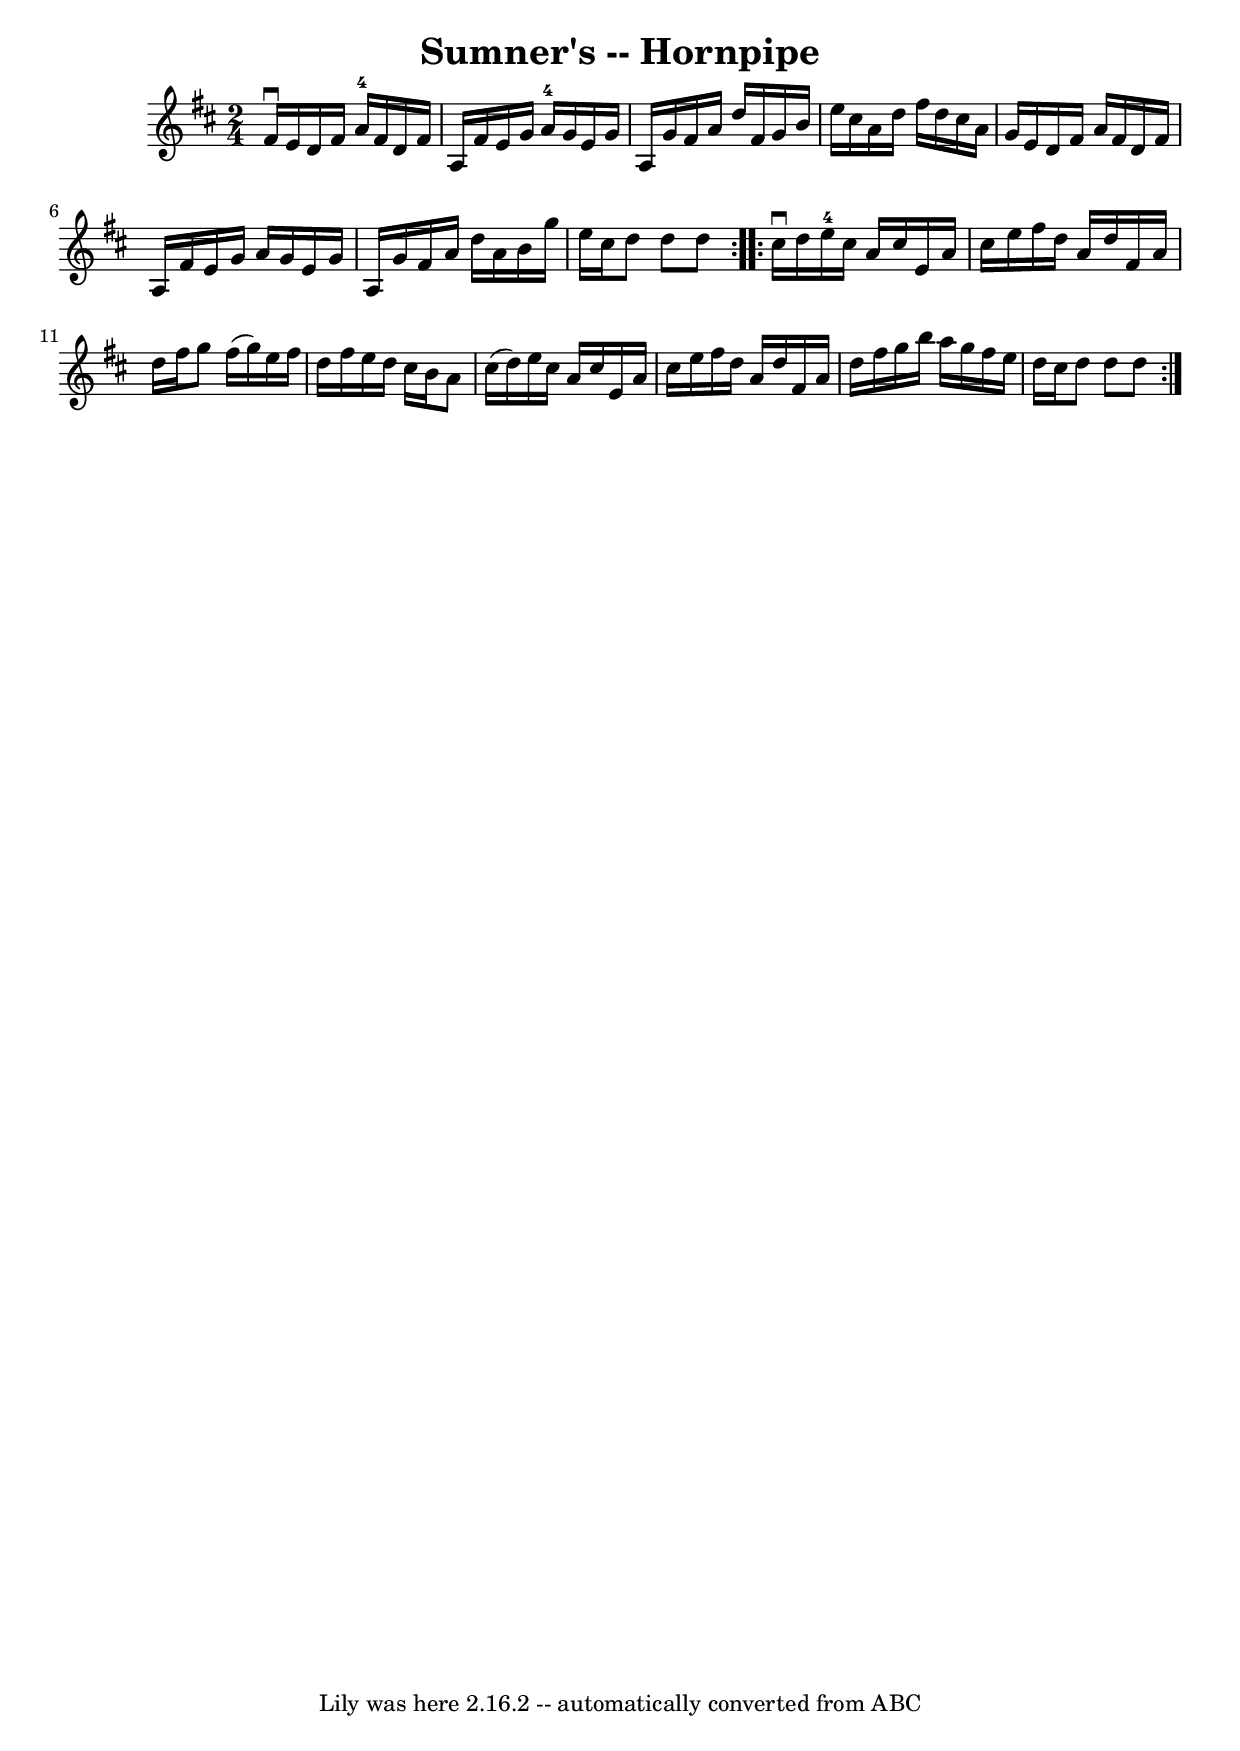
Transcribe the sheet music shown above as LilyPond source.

\version "2.16.2"
\include "Mammoth.ily"
\header {
  %% book = "Cole's 1000 Fiddle Tunes"
 crossRefNumber = "1"
 footnotes = ""
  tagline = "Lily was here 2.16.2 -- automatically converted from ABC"
  title = "Sumner's -- Hornpipe"

}
voicedefault =  {



  \repeat volta 2 {

    \time 2/4 
    \key d \major fs'16^\downbow e'16   |
 d'16 fs'16 a'16-4 fs'16 d'16 fs'16 a16 fs'16   |
 e'16 g'16 a'16-4 g'16 e'16 g'16 a16 g'16   |
 fs'16 a'16 d''16 fs'16 g'16 b'16 e''16 cs''16   |
 a'16 d''16 fs''16 d''16 cs''16 a'16 g'16 e'16   |
 d'16 fs'16 a'16 fs'16 d'16 fs'16 a16 fs'16   |
 e'16 g'16 a'16 g'16 e'16 g'16 a16 g'16   |
 fs'16 a'16 d''16 a'16 b'16 g''16 e''16 cs''16   |
 d''8 d''8   
 d''8  
  }     
  \repeat volta 2 { cs''16^\downbow d''16   |
 e''16-4 cs''16 a'16 cs''16 e'16 a'16 cs''16 e''16  |
 fs''16 d''16 a'16 d''16 fs'16 a'16 d''16 fs''16    |
 g''8 fs''16 (g''16) e''16 fs''16 d''16 fs''16  |
 e''16 d''16 cs''16 b'16 a'8 cs''16 (d''16)  |
 e''16 cs''16 a'16 cs''16 e'16 a'16 cs''16 e''16   |
 fs''16 d''16 a'16 d''16 fs'16 a'16 d''16 fs''16   |
 g''16 b''16 a''16 g''16 fs''16 e''16 d''16 cs''16   |
 d''8 d''8 d''8  
  }   

}

\score{
  <<

    \context Staff="default"
    {
      \voicedefault 
      
    }

  >>
  \layout {
    
  }
  \midi {
  }

}
